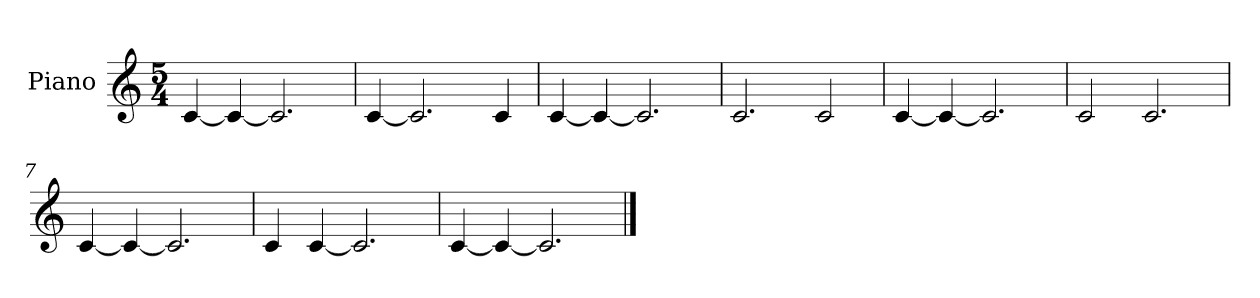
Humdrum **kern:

**kern
*part1
*staff1
*I"Piano
*I'Pno.
*clefG2
*k[]
*M5/4
*MM40
=1
[4c/
4c/_
2.c/]
=2
[4c/
2.c/]
4c/
=3
[4c/
4c/_
2.c/]
=4
2.c/
2c/
=5
[4c/
4c/_
2.c/]
=6
2c/
2.c/
=7
[4c/
4c/_
2.c/]
=8
4c/
[4c/
2.c/]
=9
[4c/
4c/_
2.c/]
==
*-
